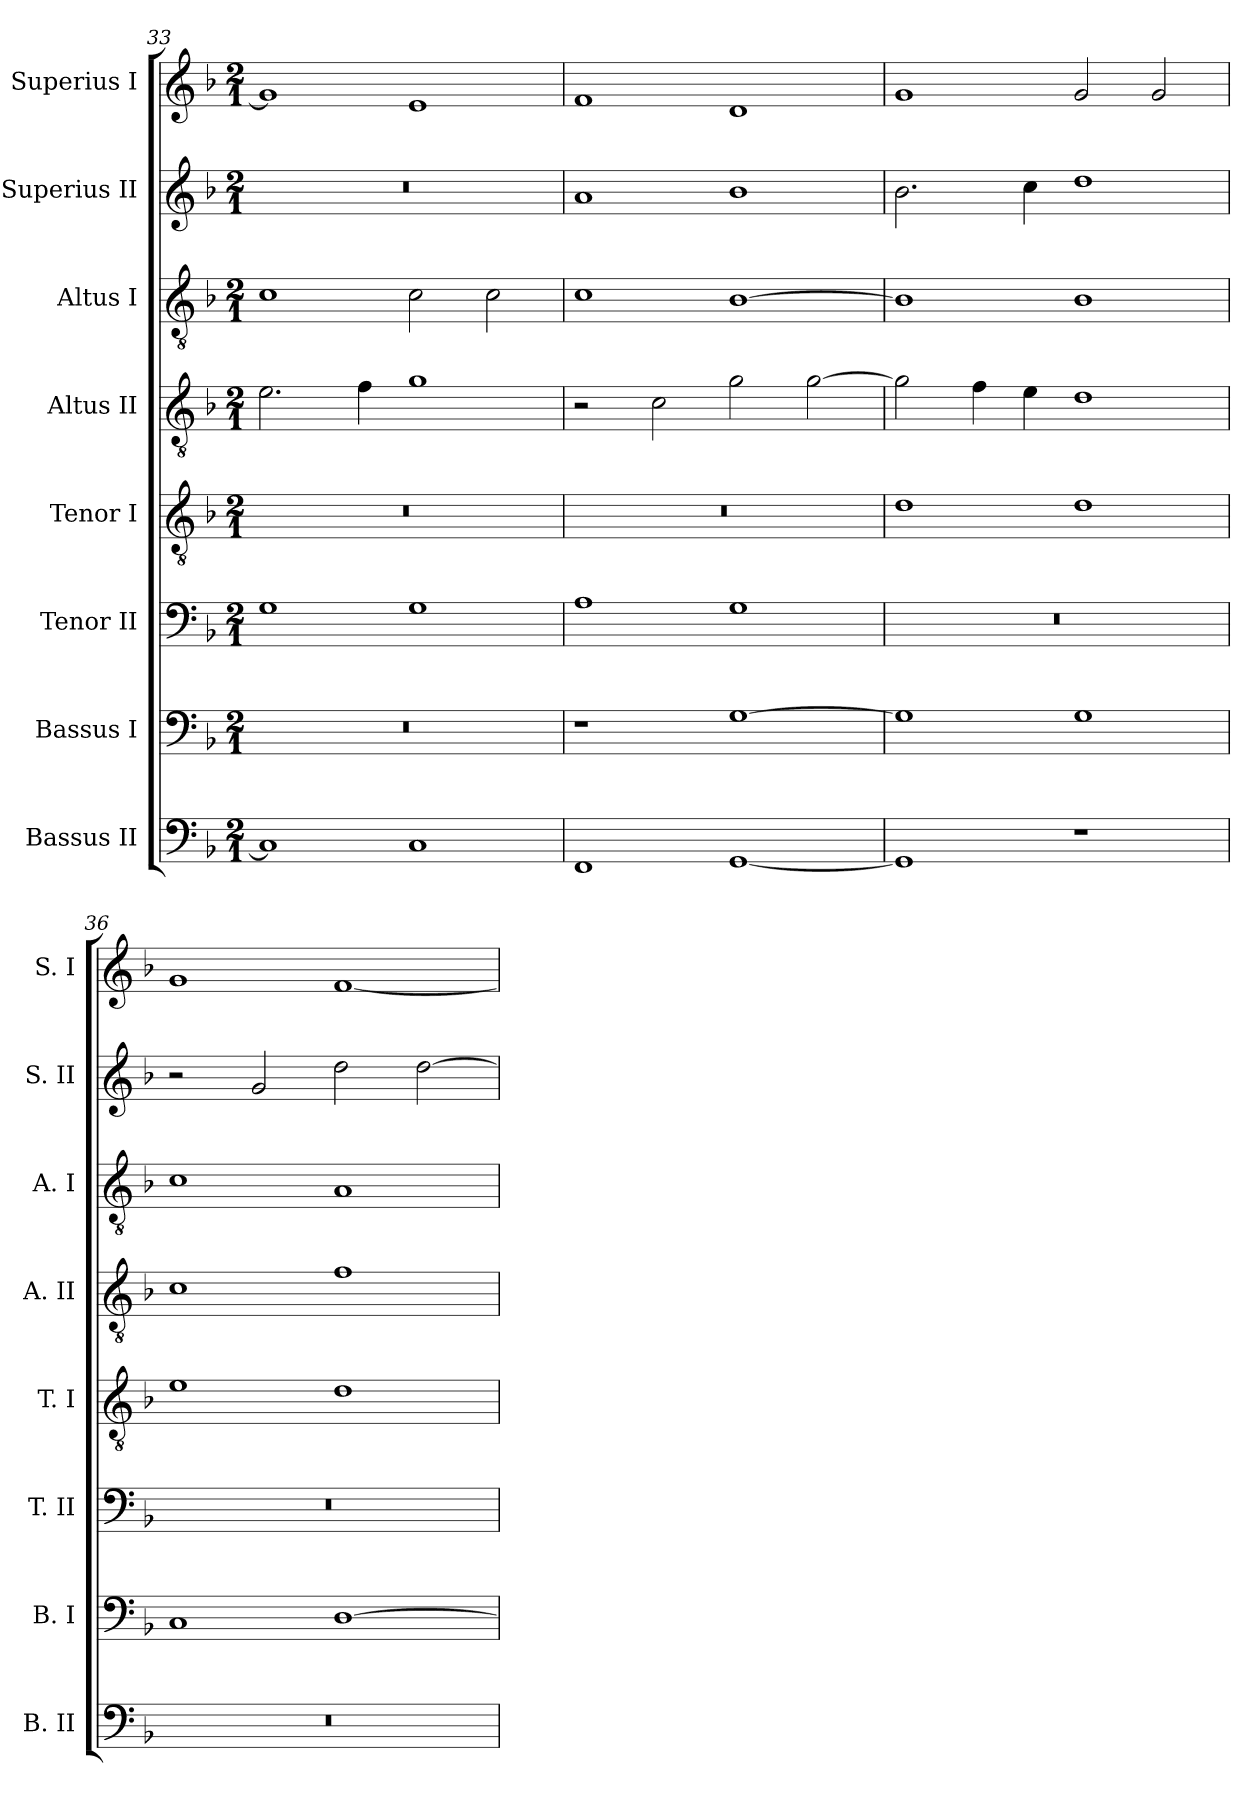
**kern	**kern	**kern	**kern	**kern	**kern	**kern	**kern
*part8	*part7	*part6	*part5	*part4	*part3	*part2	*part1
*staff8	*staff7	*staff6	*staff5	*staff4	*staff3	*staff2	*staff1
*I"Bassus II	*I"Bassus I	*I"Tenor II	*I"Tenor I	*I"Altus II	*I"Altus I	*I"Superius II	*I"Superius I
*I'B. II	*I'B. I	*I'T. II	*I'T. I	*I'A. II	*I'A. I	*I'S. II	*I'S. I
*clefF4	*clefF4	*clefF4	*clefGv2	*clefGv2	*clefGv2	*clefG2	*clefG2
*k[b-]	*k[b-]	*k[b-]	*k[b-]	*k[b-]	*k[b-]	*k[b-]	*k[b-]
*F:	*F:	*F:	*F:	*F:	*F:	*F:	*F:
*M2/1	*M2/1	*M2/1	*M2/1	*M2/1	*M2/1	*M2/1	*M2/1
=33	=33	=33	=33	=33	=33	=33	=33
1C]	0r	1G	0r	2.e	1c	0r	1g]
.	.	.	.	4f	.	.	.
1C	.	1G	.	1g	2c	.	1e
.	.	.	.	.	2c	.	.
=34	=34	=34	=34	=34	=34	=34	=34
1FF	1r	1A	0r	2r	1c	1a	1f
.	.	.	.	2c	.	.	.
[1GG	[1G	1G	.	2g	[1B-	1b-	1d
.	.	.	.	[2g	.	.	.
=35	=35	=35	=35	=35	=35	=35	=35
1GG]	1G]	0r	1d	2g]	1B-]	2.b-	1g
.	.	.	.	4f	.	.	.
.	.	.	.	4e	.	4cc	.
1r	1G	.	1d	1d	1B-	1dd	2g
.	.	.	.	.	.	.	2g
=36	=36	=36	=36	=36	=36	=36	=36
0r	1C	0r	1e	1c	1c	2r	1g
.	.	.	.	.	.	2g	.
.	[1D	.	1d	1f	1A	2dd	[1f
.	.	.	.	.	.	[2dd	.
=	=	=	=	=	=	=	=
*-	*-	*-	*-	*-	*-	*-	*-
